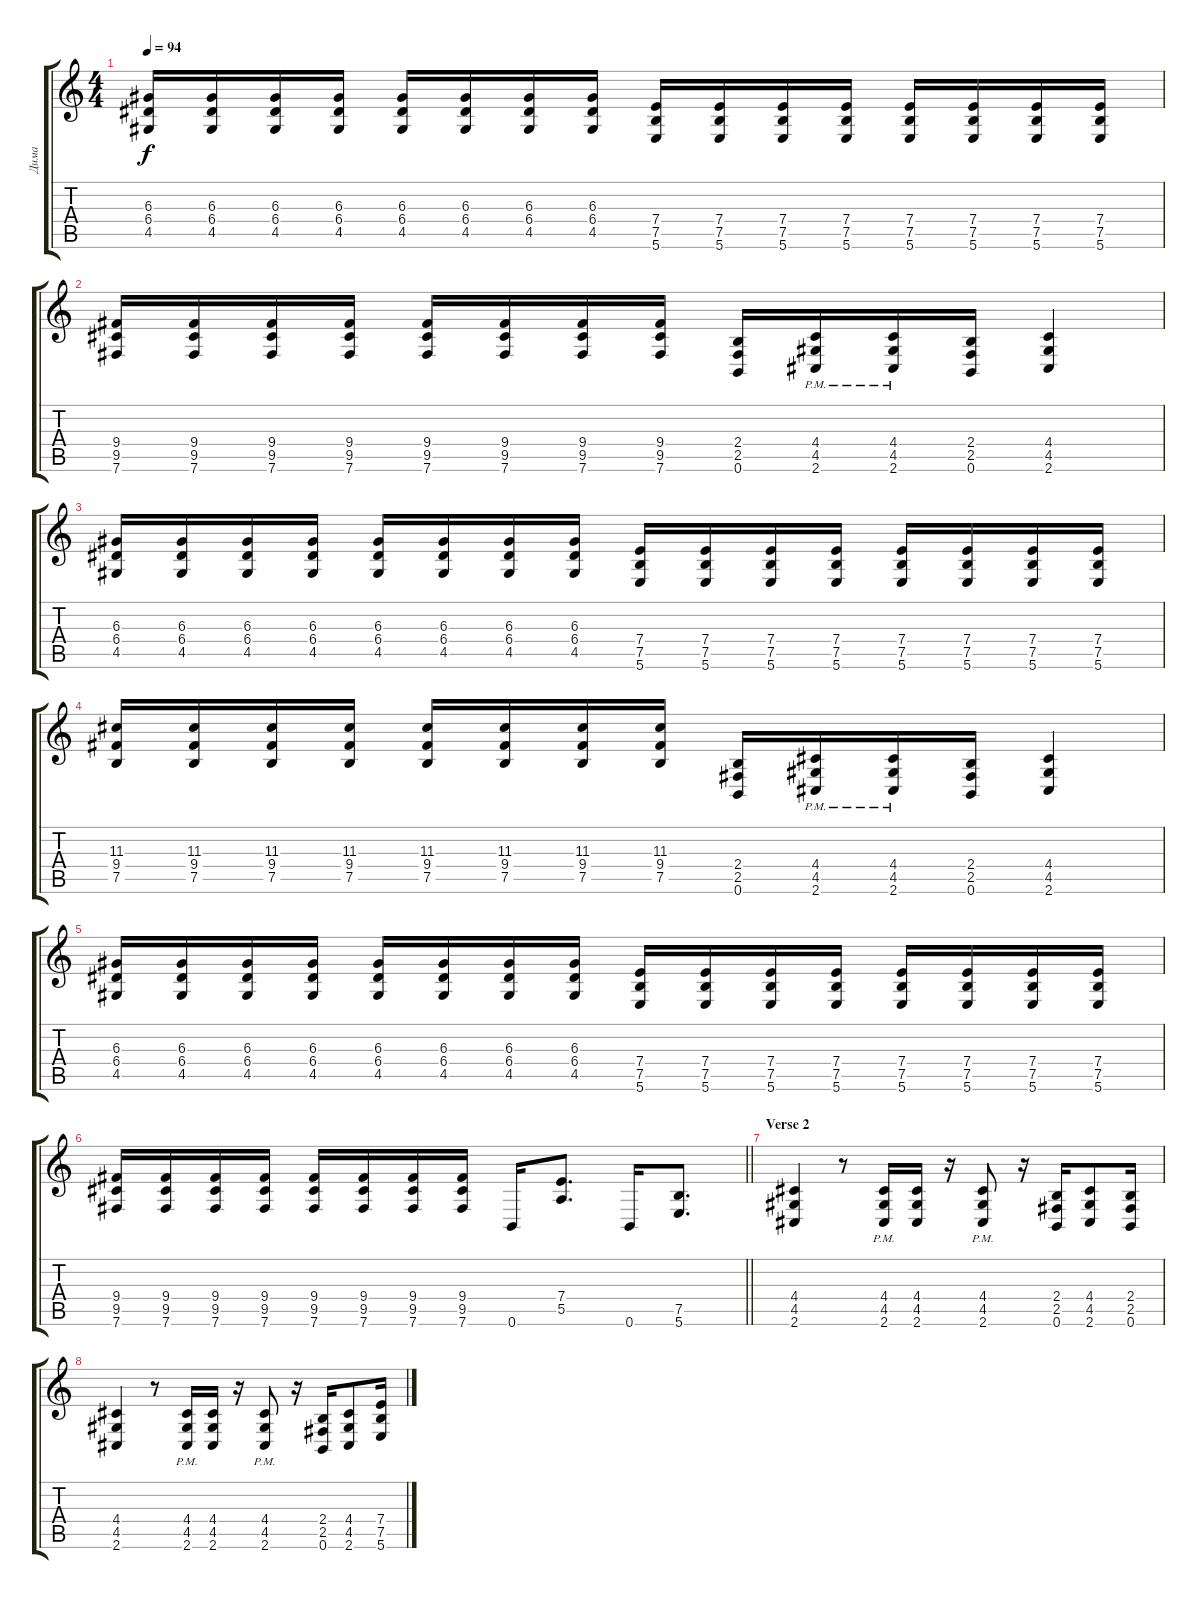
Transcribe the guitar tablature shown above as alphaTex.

\track ("Дима" "Дима") {instrument distortionguitar}
\staff {score tabs}
\tuning (B3 Gb3 D3 A2 E2 B1) {hide}
\ts (4 4)
\tempo 94
\clef g2
\ks c
(6.3 6.4 4.5).16{dy f} (6.3 6.4 4.5).16 (6.3 6.4 4.5).16 (6.3 6.4 4.5).16 (6.3 6.4 4.5).16 (6.3 6.4 4.5).16 (6.3 6.4 4.5).16 (6.3 6.4 4.5).16 (7.4 7.5 5.6).16 (7.4 7.5 5.6).16 (7.4 7.5 5.6).16 (7.4 7.5 5.6).16 (7.4 7.5 5.6).16 (7.4 7.5 5.6).16 (7.4 7.5 5.6).16 (7.4 7.5 5.6).16 |
(9.4 9.5 7.6).16 (9.4 9.5 7.6).16 (9.4 9.5 7.6).16 (9.4 9.5 7.6).16 (9.4 9.5 7.6).16 (9.4 9.5 7.6).16 (9.4 9.5 7.6).16 (9.4 9.5 7.6).16 (2.4 2.5 0.6).16 (4.4{pm} 4.5{pm} 2.6{pm}).16 (4.4{pm} 4.5{pm} 2.6{pm}).16 (2.4 2.5 0.6).16 (4.4 4.5 2.6).4 |
(6.3 6.4 4.5).16 (6.3 6.4 4.5).16 (6.3 6.4 4.5).16 (6.3 6.4 4.5).16 (6.3 6.4 4.5).16 (6.3 6.4 4.5).16 (6.3 6.4 4.5).16 (6.3 6.4 4.5).16 (7.4 7.5 5.6).16 (7.4 7.5 5.6).16 (7.4 7.5 5.6).16 (7.4 7.5 5.6).16 (7.4 7.5 5.6).16 (7.4 7.5 5.6).16 (7.4 7.5 5.6).16 (7.4 7.5 5.6).16 |
(11.3 9.4 7.5).16 (11.3 9.4 7.5).16 (11.3 9.4 7.5).16 (11.3 9.4 7.5).16 (11.3 9.4 7.5).16 (11.3 9.4 7.5).16 (11.3 9.4 7.5).16 (11.3 9.4 7.5).16 (2.4 2.5 0.6).16{volume 13} (4.4{pm} 4.5{pm} 2.6{pm}).16 (4.4{pm} 4.5{pm} 2.6{pm}).16 (2.4 2.5 0.6).16 (4.4 4.5 2.6).4 |
(6.3 6.4 4.5).16 (6.3 6.4 4.5).16 (6.3 6.4 4.5).16 (6.3 6.4 4.5).16 (6.3 6.4 4.5).16 (6.3 6.4 4.5).16 (6.3 6.4 4.5).16 (6.3 6.4 4.5).16 (7.4 7.5 5.6).16 (7.4 7.5 5.6).16 (7.4 7.5 5.6).16 (7.4 7.5 5.6).16 (7.4 7.5 5.6).16 (7.4 7.5 5.6).16 (7.4 7.5 5.6).16 (7.4 7.5 5.6).16 |
\barLineRight lightlight
(9.4 9.5 7.6).16 (9.4 9.5 7.6).16 (9.4 9.5 7.6).16 (9.4 9.5 7.6).16 (9.4 9.5 7.6).16 (9.4 9.5 7.6).16 (9.4 9.5 7.6).16 (9.4 9.5 7.6).16 0.6.16 (7.4 5.5).8{d} 0.6.16 (7.5 5.6).8{d} |
\section ("" "Verse 2")
(4.4 4.5 2.6).4 r.8 (4.4{pm} 4.5{pm} 2.6{pm}).16 (4.4 4.5 2.6).16 r.16 (4.4{pm} 4.5{pm} 2.6{pm}).8 r.16 (2.4 2.5 0.6).16 (4.4 4.5 2.6).8 (2.4 2.5 0.6).16 |
(4.4 4.5 2.6).4 r.8 (4.4{pm} 4.5{pm} 2.6{pm}).16 (4.4 4.5 2.6).16 r.16 (4.4{pm} 4.5{pm} 2.6{pm}).8 r.16 (2.4 2.5 0.6).16 (4.4 4.5 2.6).8 (7.4 7.5 5.6).16
